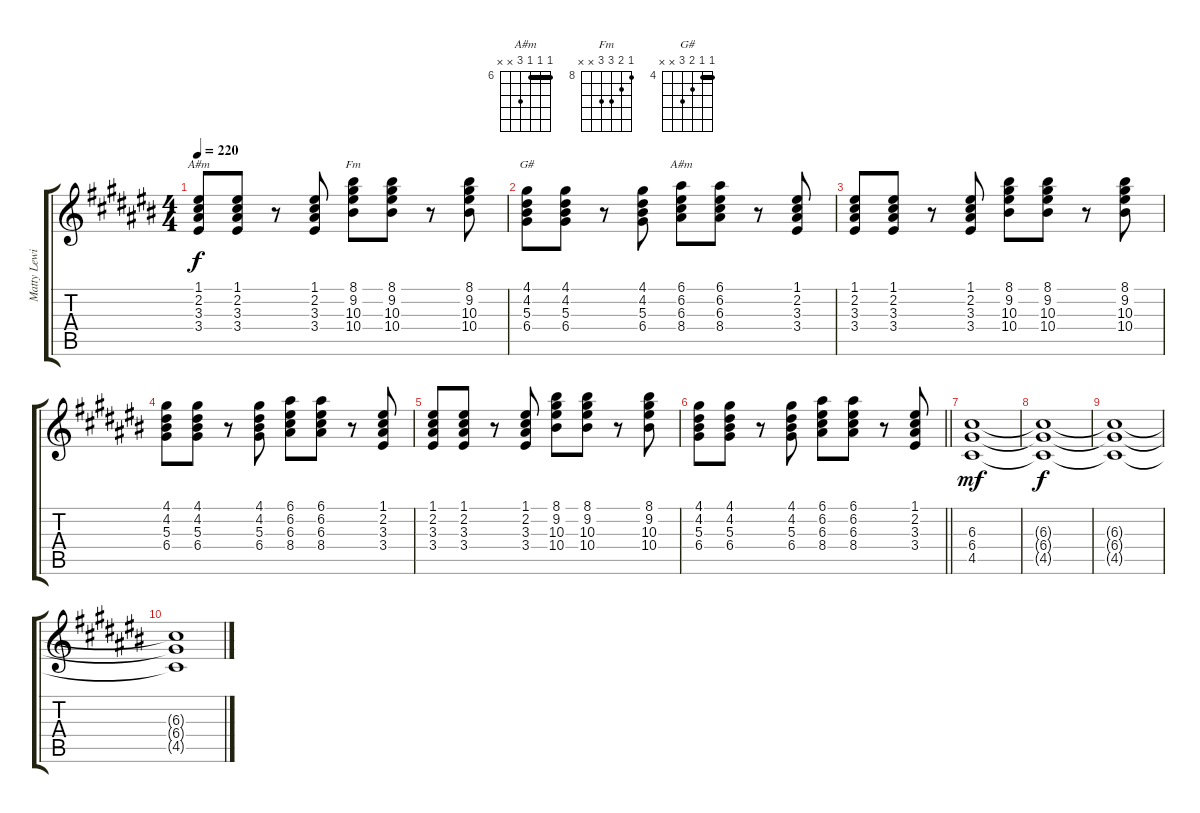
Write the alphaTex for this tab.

\track ("Matty Lewis" "Matty Lewi") {instrument distortionguitar}
\staff {score tabs}
\tuning (E4 B3 G3 D3 A2 E2) {hide}
\chord ("A#m" 1 2 3 3 x x)
\chord ("Fm" 8 9 10 10 x x) {firstfret 8}
\chord ("G#" 4 4 5 6 x x) {firstfret 4 barre 4}
\chord ("A#m" 6 6 6 8 x x) {firstfret 6 barre 6}
\ts (4 4)
\tempo 220
\clef g2
\ks a#minor
(1.1 2.2 3.3 3.4).8{ch "A#m" dy f} (1.1 2.2 3.3 3.4).8 r.8 (1.1 2.2 3.3 3.4).8 (8.1 9.2 10.3 10.4).8{ch "Fm"} (8.1 9.2 10.3 10.4).8 r.8 (8.1 9.2 10.3 10.4).8 |
(4.1 4.2 5.3 6.4).8{ch "G#"} (4.1 4.2 5.3 6.4).8 r.8 (4.1 4.2 5.3 6.4).8 (6.1 6.2 6.3 8.4).8{ch "A#m"} (6.1 6.2 6.3 8.4).8 r.8 (1.1 2.2 3.3 3.4).8 |
(1.1 2.2 3.3 3.4).8 (1.1 2.2 3.3 3.4).8 r.8 (1.1 2.2 3.3 3.4).8 (8.1 9.2 10.3 10.4).8 (8.1 9.2 10.3 10.4).8 r.8 (8.1 9.2 10.3 10.4).8 |
(4.1 4.2 5.3 6.4).8 (4.1 4.2 5.3 6.4).8 r.8 (4.1 4.2 5.3 6.4).8 (6.1 6.2 6.3 8.4).8 (6.1 6.2 6.3 8.4).8 r.8 (1.1 2.2 3.3 3.4).8 |
(1.1 2.2 3.3 3.4).8 (1.1 2.2 3.3 3.4).8 r.8 (1.1 2.2 3.3 3.4).8 (8.1 9.2 10.3 10.4).8 (8.1 9.2 10.3 10.4).8 r.8 (8.1 9.2 10.3 10.4).8 |
\barLineRight lightlight
(4.1 4.2 5.3 6.4).8 (4.1 4.2 5.3 6.4).8 r.8 (4.1 4.2 5.3 6.4).8 (6.1 6.2 6.3 8.4).8 (6.1 6.2 6.3 8.4).8 r.8 (1.1 2.2 3.3 3.4).8 |
(6.3 6.4 4.5).1{dy mf} |
(6.3{t} 6.4{t} 4.5{t}).1{dy f} |
(6.3{t} 6.4{t} 4.5{t}).1 |
(6.3{t} 6.4{t} 4.5{t}).1
